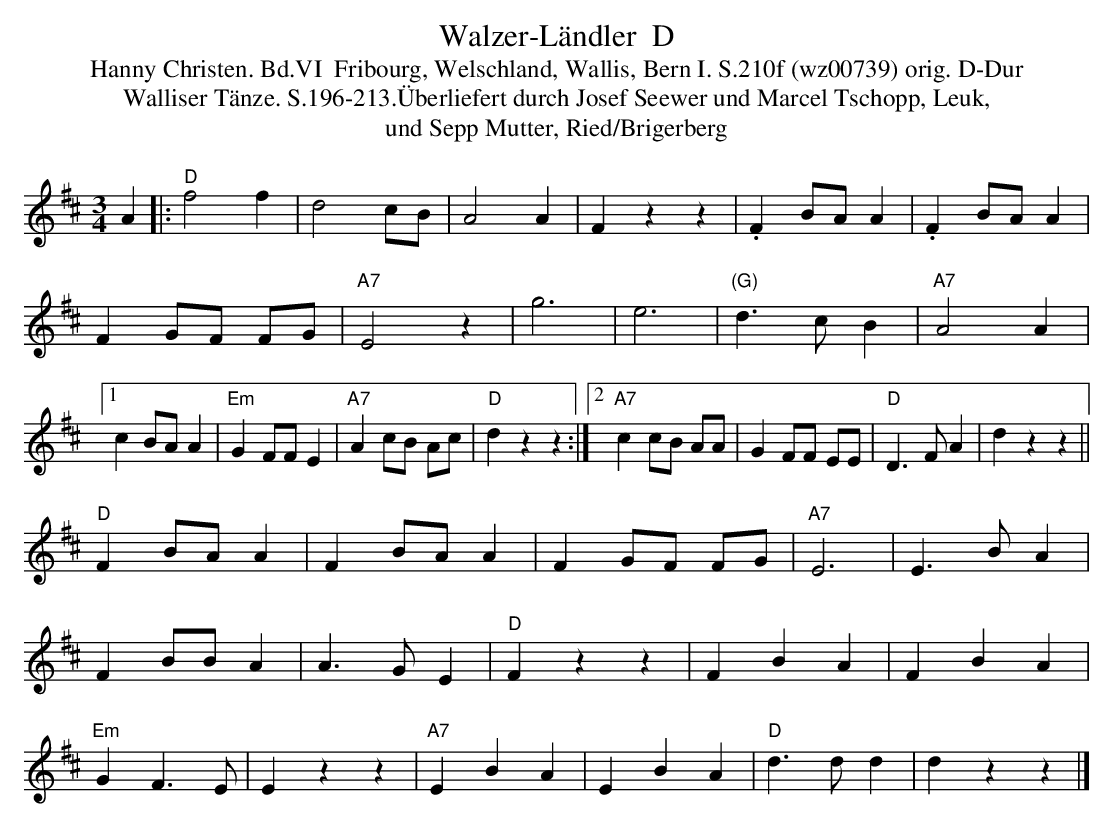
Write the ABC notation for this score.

X:1
T: Walzer-L\"andler  D
T:Hanny Christen. Bd.VI  Fribourg, Welschland, Wallis, Bern I. S.210f (wz00739) orig. D-Dur
T:Walliser T\"anze. S.196-213.\"Uberliefert durch Josef Seewer und Marcel Tschopp, Leuk,
T: und Sepp Mutter, Ried/Brigerberg
M:3/4
L:1/4
K:D %%MIDI gchordon
A|: "D"f2f | d2c/B/ | A2A | Fzz | .FB/A/A | .FB/A/A |
F G/F/ F/G/ | "A7"E2z | g3 | e3 | "(G)"d>cB | "A7"A2A |1 [L:1/8]
c2BA A2 | "Em"G2FFE2 | "A7"A2cB Ac | "D"d2z2z2 :|2 "A7"c2cB AA | G2FF EE | "D"D3FA2 | d2z2z2 || [L:1/4]
"D"FB/A/A | FB/A/A | FG/F/ F/G/ | "A7"E3 | E>BA |
F B/B/A | A>GE | "D"Fzz | FBA | FBA |
"Em"GF>E | Ezz | "A7"EBA | EBA | "D"d>d d | dzz |]
